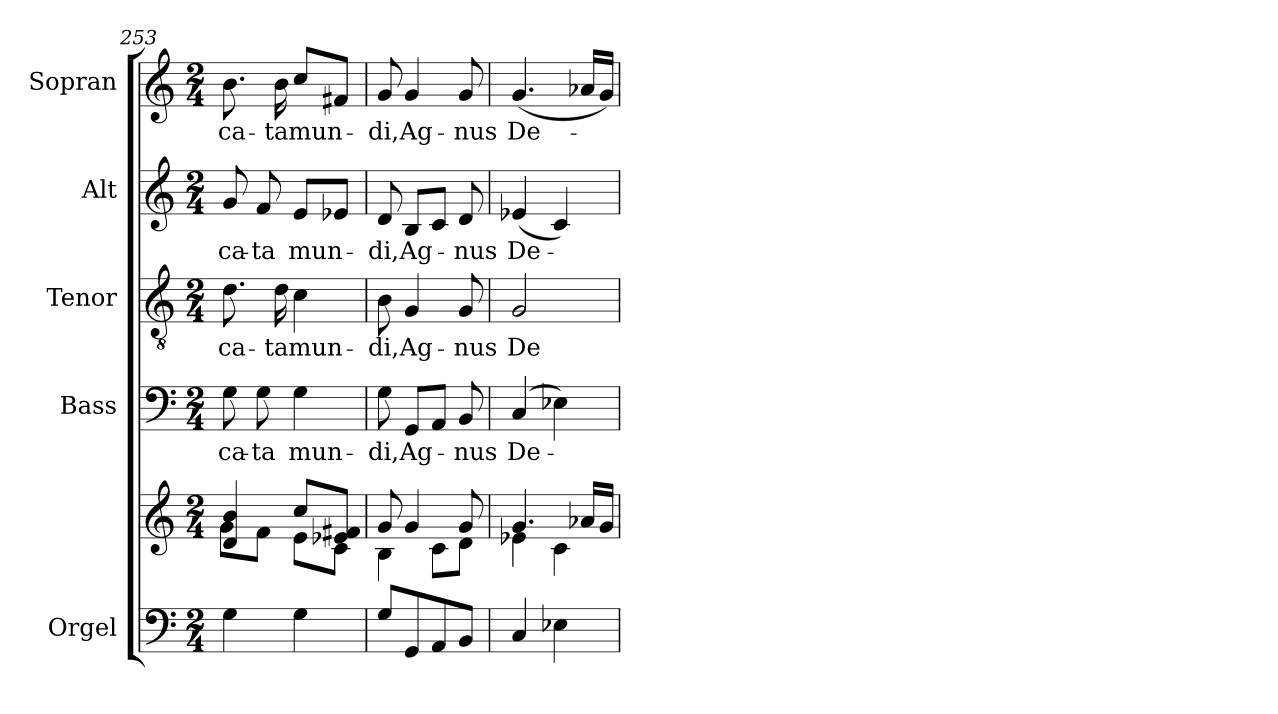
**kern	**kern	**kern	**text	**kern	**text	**kern	**text	**kern	**text
*part5	*part5	*part4	*part4	*part3	*part3	*part2	*part2	*part1	*part1
*staff6	*staff5	*staff4	*staff4	*staff3	*staff3	*staff2	*staff2	*staff1	*staff1
*I"Orgel	*	*I"Bass	*	*I"Tenor	*	*I"Alt	*	*I"Sopran	*
*I'Org.	*	*I'B.	*	*I'T.	*	*I'A.	*	*I'S.	*
!!LO:PB:g=z
*clefF4	*clefG2	*clefF4	*	*clefGv2	*	*clefG2	*	*clefG2	*
*k[]	*k[]	*k[]	*	*k[]	*	*k[]	*	*k[]	*
*C:	*C:	*C:	*	*C:	*	*C:	*	*C:	*
*M2/4	*M2/4	*M2/4	*	*M2/4	*	*M2/4	*	*M2/4	*
=253	=253	=253	=253	=253	=253	=253	=253	=253	=253
*	*^	*	*	*	*	*	*	*	*
!	!	!	!	!LO:LY:b	!	!LO:LY:b	!	!LO:LY:b	!	!LO:LY:b
4G\	4d/ 4b/	8g\L	8G\	-ca-	8.d\	-ca-	8g/	-ca-	8.b\	-ca-
!	!	!	!	!LO:LY:b	!	!	!	!LO:LY:b	!	!
.	.	8f\J	8G\	-ta	.	.	8f/	-ta	.	.
!	!	!	!	!	!	!LO:LY:b	!	!	!	!LO:LY:b
.	.	.	.	.	16d\	-ta	.	.	16b\	-ta
!	!	!	!	!LO:LY:b	!	!LO:LY:b	!	!LO:LY:b	!	!LO:LY:b
4G\	8cc/L	8e\L	4G\	mun-	4c\	mun-	8e/L	mun-	8cc/L	mun-
.	8e-X/ 8f#X/J	8c\J	.	.	.	.	8e-X/J	.	8f#X/J	.
=254	=254	=254	=254	=254	=254	=254	=254	=254	=254	=254
!	!	!	!	!LO:LY:b	!	!LO:LY:b	!	!LO:LY:b	!	!LO:LY:b
8G/L	8g/	4B\	8G\	-di,	8B\	-di,	8d/	-di,	8g/	-di,
!	!	!	!	!LO:LY:b	!	!LO:LY:b	!	!LO:LY:b	!	!LO:LY:b
8GG/	4g/	.	8GG/L	Ag-	4G/	Ag-	8B/L	Ag-	4g/	Ag-
8AA/	.	8c\L	8AA/J	.	.	.	8c/J	.	.	.
!	!	!	!	!LO:LY:b	!	!LO:LY:b	!	!LO:LY:b	!	!LO:LY:b
8BB/J	8g/	8d\J	8BB/	-nus	8G/	-nus	8d/	-nus	8g/	-nus
=255	=255	=255	=255	=255	=255	=255	=255	=255	=255	=255
!	!	!	!	!LO:LY:b	!	!LO:LY:b	!	!LO:LY:b	!	!LO:LY:b
4C/	4.g/	4e-X\	(4C/	De-	2G/	De-	(<4e-X/	De-	(<4.g/	De-
4E-X\	.	4c\	4E-X\)	.	.	.	4c/)	.	.	.
.	16a-X/LL	.	.	.	.	.	.	.	16a-X/LL	.
.	16g/JJ	.	.	.	.	.	.	.	16g/JJ)	.
*	*v	*v	*	*	*	*	*	*	*	*
=	=	=	=	=	=	=	=	=	=
*-	*-	*-	*-	*-	*-	*-	*-	*-	*-
